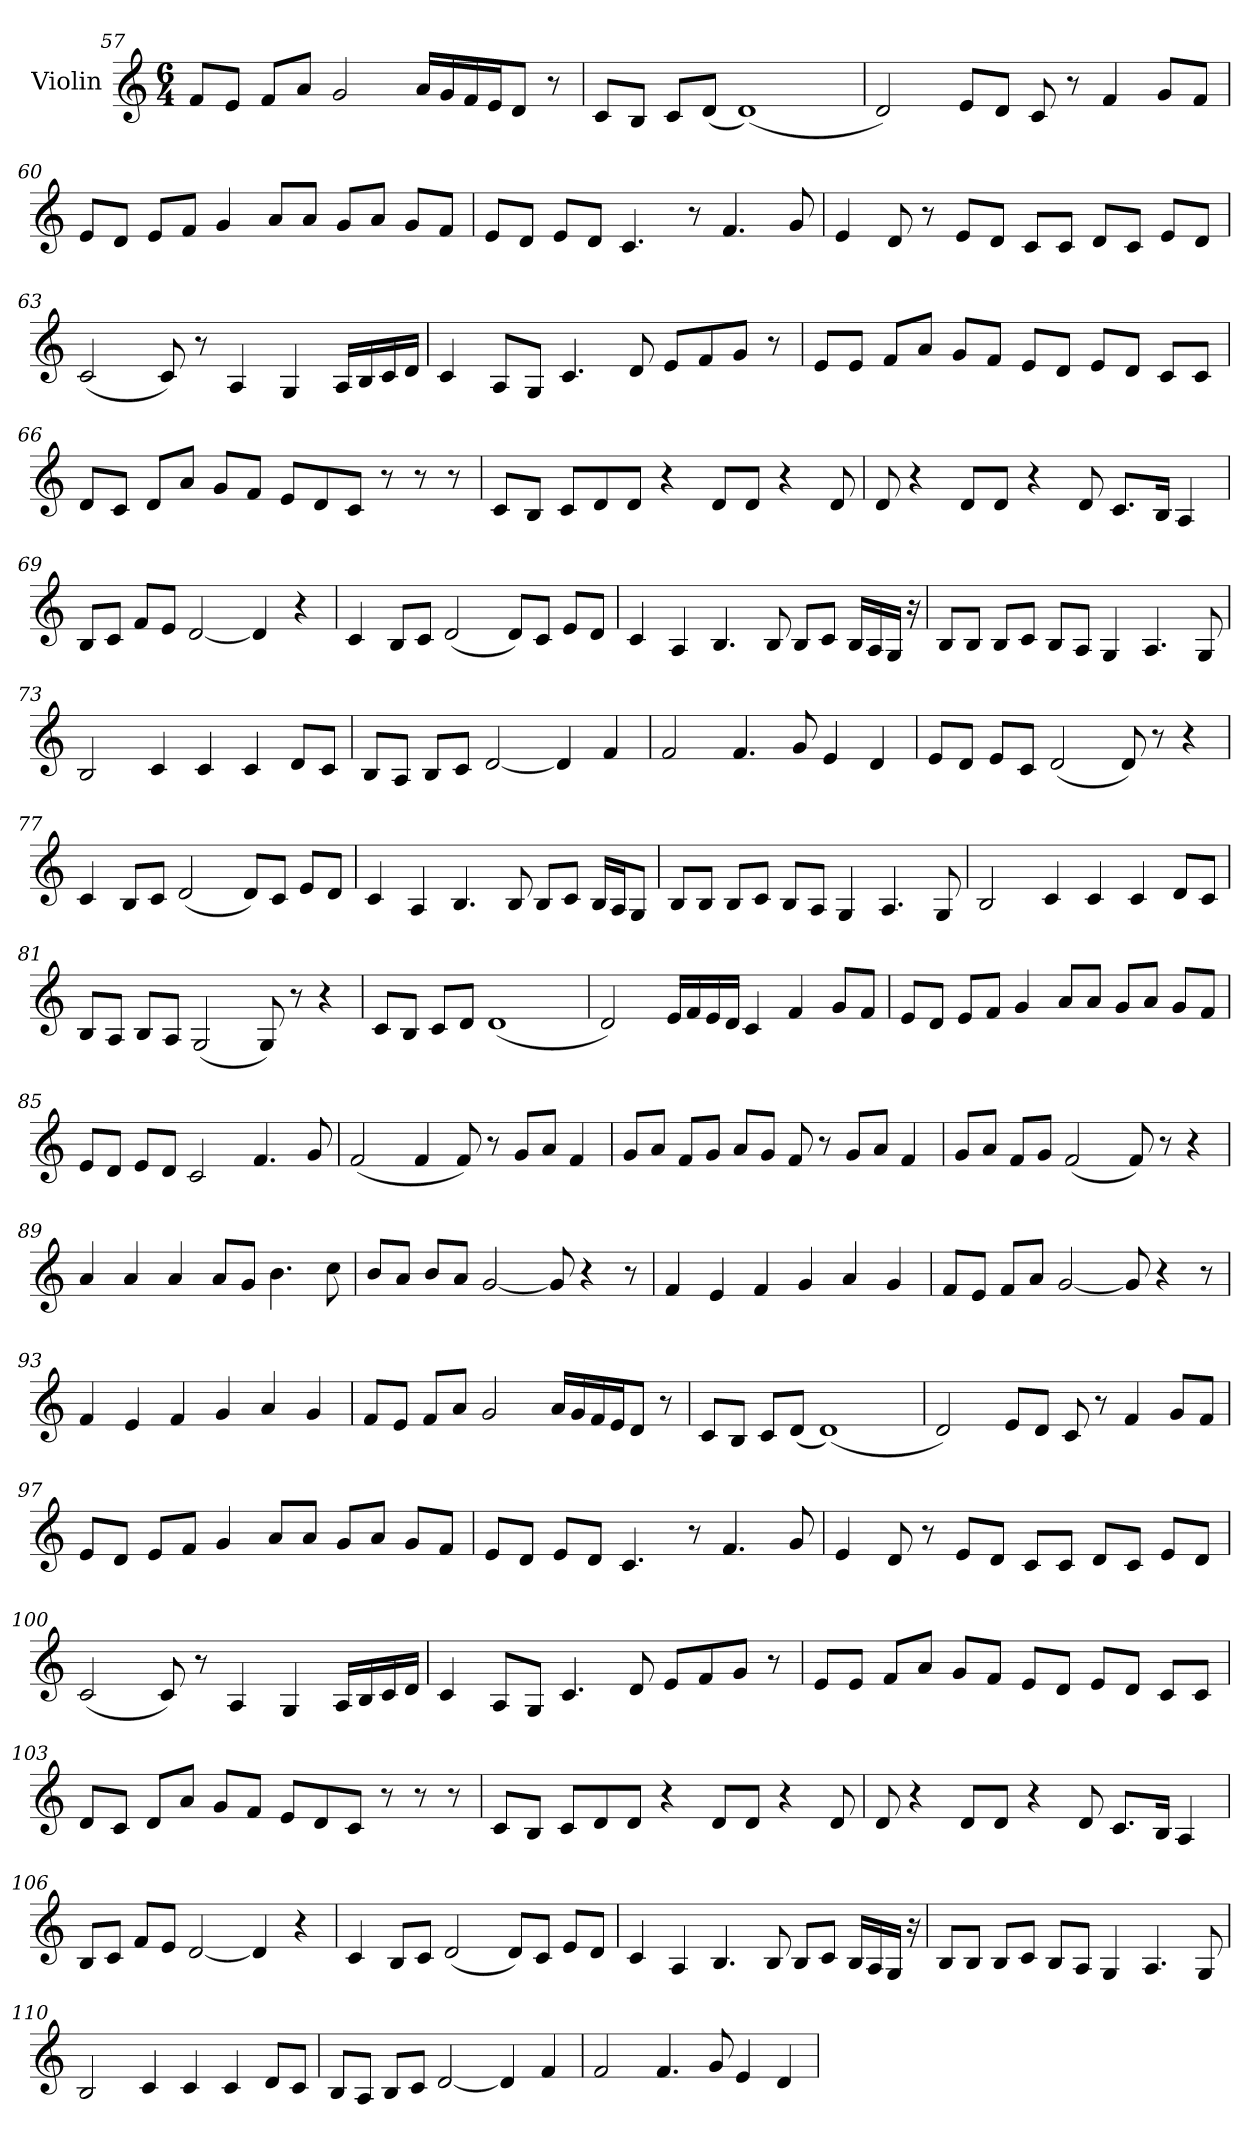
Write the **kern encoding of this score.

**kern
*part1
*staff1
*I"Violin
*clefG2
*k[]
*M6/4
=57
8f/L
8e/J
8f/L
8a/J
2g/
16a/LL
16g/
16f/
16e/J
8d/J
8r
!!LO:LB:g=z
=58
8c/L
8B/J
8c/L
(<8d/J
(<1d)
=59
2d/)
8e/L
8d/J
8c/
8r
4f/
8g/L
8f/J
=60
8e/L
8d/J
8e/L
8f/J
4g/
8a/L
8a/J
8g/L
8a/J
8g/L
8f/J
!!LO:LB:g=z
=61
8e/L
8d/J
8e/L
8d/J
4.c/
8r
4.f/
8g/
=62
4e/
8d/
8r
8e/L
8d/J
8c/L
8c/J
8d/L
8c/J
8e/L
8d/J
=63
(<2c/
8c/)
8r
4A/
4G/
16A/LL
16B/
16c/
16d/JJ
!!LO:LB:g=z
=64
4c/
8A/L
8G/J
4.c/
8d/
8e/L
8f/
8g/J
8r
=65
8e/L
8e/J
8f/L
8a/J
8g/L
8f/J
8e/L
8d/J
8e/L
8d/J
8c/L
8c/J
=66
8d/L
8c/J
8d/L
8a/J
8g/L
8f/J
8e/L
8d/
8c/J
8r
8r
8r
!!LO:LB:g=z
=67
8c/L
8B/J
8c/L
8d/
8d/J
4r
8d/L
8d/J
4r
8d/
=68
8d/
4r
8d/L
8d/J
4r
8d/
8.c/L
16B/Jk
4A/
=69
8B/L
8c/J
8f/L
8e/J
[2d/
4d/]
4r
!!LO:LB:g=z
=70
4c/
8B/L
8c/J
(<2d/
8d/L)
8c/J
8e/L
8d/J
!!LO:LB:g=z
=71
4c/
4A/
4.B/
8B/
8B/L
8c/J
16B/LL
16A/
16G/JJ
16r
!!LO:PB:g=z
=72
8B/L
8B/J
8B/L
8c/J
8B/L
8A/J
4G/
4.A/
8G/
!!LO:LB:g=z
=73
2B/
4c/
4c/
4c/
8d/L
8c/J
!!LO:LB:g=z
=74
8B/L
8A/J
8B/L
8c/J
[2d/
4d/]
4f/
!!LO:LB:g=z
=75
2f/
4.f/
8g/
4e/
4d/
!!LO:LB:g=z
=76
8e/L
8d/J
8e/L
8c/J
(<2d/
8d/)
8r
4r
!!LO:LB:g=z
=77
4c/
8B/L
8c/J
(<2d/
8d/L)
8c/J
8e/L
8d/J
!!LO:LB:g=z
=78
4c/
4A/
4.B/
8B/
8B/L
8c/J
16B/LL
16A/J
8G/J
!!LO:LB:g=z
=79
8B/L
8B/J
8B/L
8c/J
8B/L
8A/J
4G/
4.A/
8G/
!!LO:PB:g=z
=80
2B/
4c/
4c/
4c/
8d/L
8c/J
!!LO:LB:g=z
=81
8B/L
8A/J
8B/L
8A/J
(<2G/
8G/)
8r
4r
!!LO:LB:g=z
=82
8c/L
8B/J
8c/L
8d/J
(<1d
!!LO:LB:g=z
=83
2d/)
16e/LL
16f/
16e/
16d/JJ
4c/
4f/
8g/L
8f/J
!!LO:LB:g=z
=84
8e/L
8d/J
8e/L
8f/J
4g/
8a/L
8a/J
8g/L
8a/J
8g/L
8f/J
!!LO:LB:g=z
=85
8e/L
8d/J
8e/L
8d/J
2c/
4.f/
8g/
=86
(<2f/
4f/
8f/)
8r
8g/L
8a/J
4f/
=87
8g/L
8a/J
8f/L
8g/J
8a/L
8g/J
8f/
8r
8g/L
8a/J
4f/
!!LO:LB:g=z
=88
8g/L
8a/J
8f/L
8g/J
(<2f/
8f/)
8r
4r
=89
4a/
4a/
4a/
8a/L
8g/J
4.b\
8cc\
=90
8b/L
8a/J
8b/L
8a/J
[2g/
8g/]
4r
8r
=91
4f/
4e/
4f/
4g/
4a/
4g/
!!LO:LB:g=z
=92
8f/L
8e/J
8f/L
8a/J
[2g/
8g/]
4r
8r
=93
4f/
4e/
4f/
4g/
4a/
4g/
=94
8f/L
8e/J
8f/L
8a/J
2g/
16a/LL
16g/
16f/
16e/J
8d/J
8r
!!LO:PB:g=z
=95
8c/L
8B/J
8c/L
(<8d/J
(<1d)
=96
2d/)
8e/L
8d/J
8c/
8r
4f/
8g/L
8f/J
=97
8e/L
8d/J
8e/L
8f/J
4g/
8a/L
8a/J
8g/L
8a/J
8g/L
8f/J
!!LO:LB:g=z
=98
8e/L
8d/J
8e/L
8d/J
4.c/
8r
4.f/
8g/
=99
4e/
8d/
8r
8e/L
8d/J
8c/L
8c/J
8d/L
8c/J
8e/L
8d/J
=100
(<2c/
8c/)
8r
4A/
4G/
16A/LL
16B/
16c/
16d/JJ
!!LO:LB:g=z
=101
4c/
8A/L
8G/J
4.c/
8d/
8e/L
8f/
8g/J
8r
=102
8e/L
8e/J
8f/L
8a/J
8g/L
8f/J
8e/L
8d/J
8e/L
8d/J
8c/L
8c/J
=103
8d/L
8c/J
8d/L
8a/J
8g/L
8f/J
8e/L
8d/
8c/J
8r
8r
8r
!!LO:LB:g=z
=104
8c/L
8B/J
8c/L
8d/
8d/J
4r
8d/L
8d/J
4r
8d/
=105
8d/
4r
8d/L
8d/J
4r
8d/
8.c/L
16B/Jk
4A/
=106
8B/L
8c/J
8f/L
8e/J
[2d/
4d/]
4r
!!LO:LB:g=z
=107
4c/
8B/L
8c/J
(<2d/
8d/L)
8c/J
8e/L
8d/J
!!LO:LB:g=z
=108
4c/
4A/
4.B/
8B/
8B/L
8c/J
16B/LL
16A/
16G/JJ
16r
!!LO:LB:g=z
=109
8B/L
8B/J
8B/L
8c/J
8B/L
8A/J
4G/
4.A/
8G/
!!LO:LB:g=z
=110
2B/
4c/
4c/
4c/
8d/L
8c/J
!!LO:PB:g=z
=111
8B/L
8A/J
8B/L
8c/J
[2d/
4d/]
4f/
!!LO:LB:g=z
=112
2f/
4.f/
8g/
4e/
4d/
=
*-
